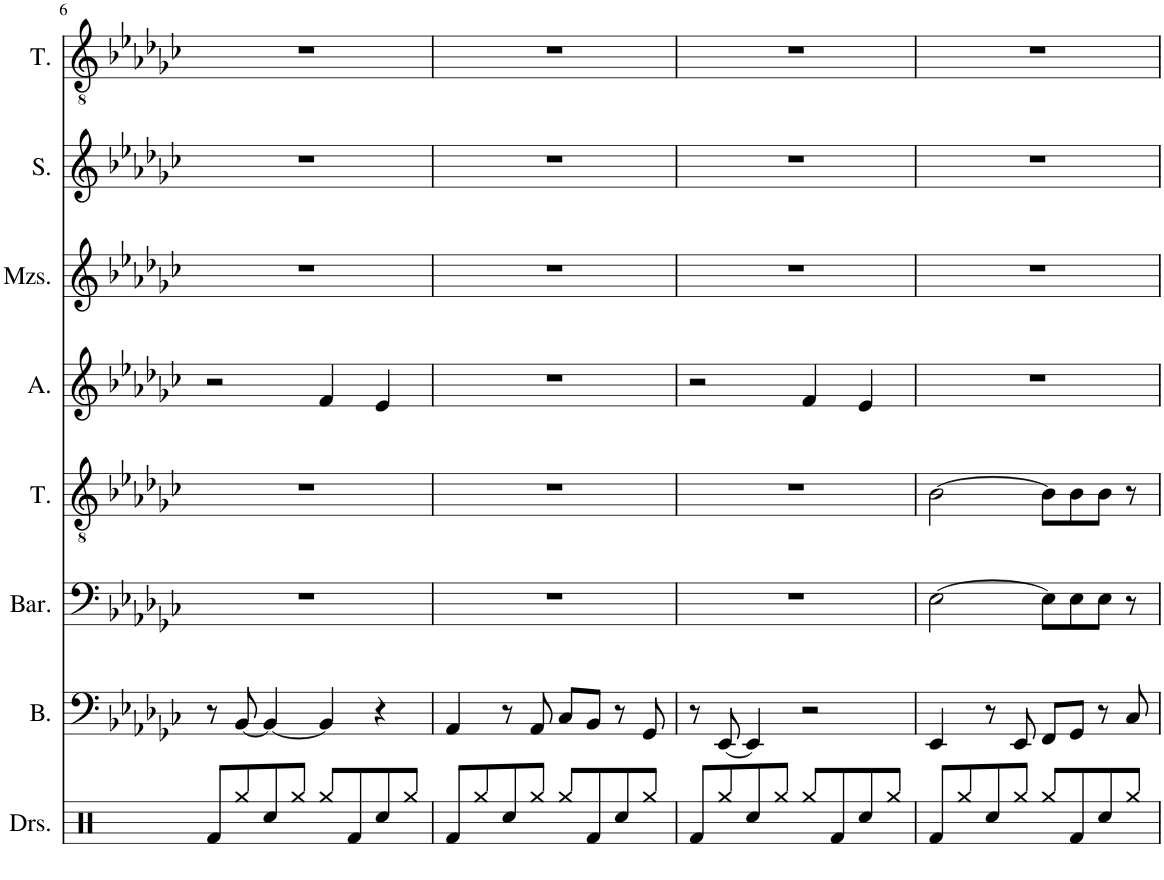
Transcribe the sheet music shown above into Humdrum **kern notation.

**kern	**kern	**kern	**kern	**kern	**kern	**kern	**kern
*part8	*part7	*part6	*part5	*part4	*part3	*part2	*part1
*staff8	*staff7	*staff6	*staff5	*staff4	*staff3	*staff2	*staff1
*I"Drumset	*I"Bass	*I"Baritone	*I"Tenor	*I"Alto	*I"Mezzo-soprano	*I"Soprano	*I"Tenor
*I'Drs.	*I'B.	*I'Bar.	*I'T.	*I'A.	*I'Mzs.	*I'S.	*I'T.
!!LO:PB:g=z
*clefX	*clefF4	*clefF4	*clefGv2	*clefG2	*clefG2	*clefG2	*clefGv2
*k[]	*k[b-e-a-d-g-c-]	*k[b-e-a-d-g-c-]	*k[b-e-a-d-g-c-]	*k[b-e-a-d-g-c-]	*k[b-e-a-d-g-c-]	*k[b-e-a-d-g-c-]	*k[b-e-a-d-g-c-]
*M4/4	*M4/4	*M4/4	*M4/4	*M4/4	*M4/4	*M4/4	*M4/4
=6	=6	=6	=6	=6	=6	=6	=6
8Rf/L	8r	1r	1r	2r	1r	1r	1r
8Rgg/	[8BB-/	.	.	.	.	.	.
8Rcc/	4BB-/_	.	.	.	.	.	.
8Rgg/J	.	.	.	.	.	.	.
8Rgg/L	4BB-/]	.	.	4f/	.	.	.
8Rf/	.	.	.	.	.	.	.
8Rcc/	4r	.	.	4e-/	.	.	.
8Rgg/J	.	.	.	.	.	.	.
=7	=7	=7	=7	=7	=7	=7	=7
8Rf/L	4AA-/	1r	1r	1r	1r	1r	1r
8Rgg/	.	.	.	.	.	.	.
8Rcc/	8r	.	.	.	.	.	.
8Rgg/J	8AA-/	.	.	.	.	.	.
8Rgg/L	8C-/L	.	.	.	.	.	.
8Rf/	8BB-/J	.	.	.	.	.	.
8Rcc/	8r	.	.	.	.	.	.
8Rgg/J	8GG-/	.	.	.	.	.	.
=8	=8	=8	=8	=8	=8	=8	=8
8Rf/L	8r	1r	1r	2r	1r	1r	1r
8Rgg/	[8EE-/	.	.	.	.	.	.
8Rcc/	4EE-/]	.	.	.	.	.	.
8Rgg/J	.	.	.	.	.	.	.
8Rgg/L	2r	.	.	4f/	.	.	.
8Rf/	.	.	.	.	.	.	.
8Rcc/	.	.	.	4e-/	.	.	.
8Rgg/J	.	.	.	.	.	.	.
=9	=9	=9	=9	=9	=9	=9	=9
8Rf/L	4EE-/	[2E-\	[2B-\	1r	1r	1r	1r
8Rgg/	.	.	.	.	.	.	.
8Rcc/	8r	.	.	.	.	.	.
8Rgg/J	8EE-/	.	.	.	.	.	.
8Rgg/L	8FF/L	8E-\L]	8B-\L]	.	.	.	.
8Rf/	8GG-/J	8E-\	8B-\	.	.	.	.
8Rcc/	8r	8E-\J	8B-\J	.	.	.	.
8Rgg/J	8C-/	8r	8r	.	.	.	.
=	=	=	=	=	=	=	=
*-	*-	*-	*-	*-	*-	*-	*-
